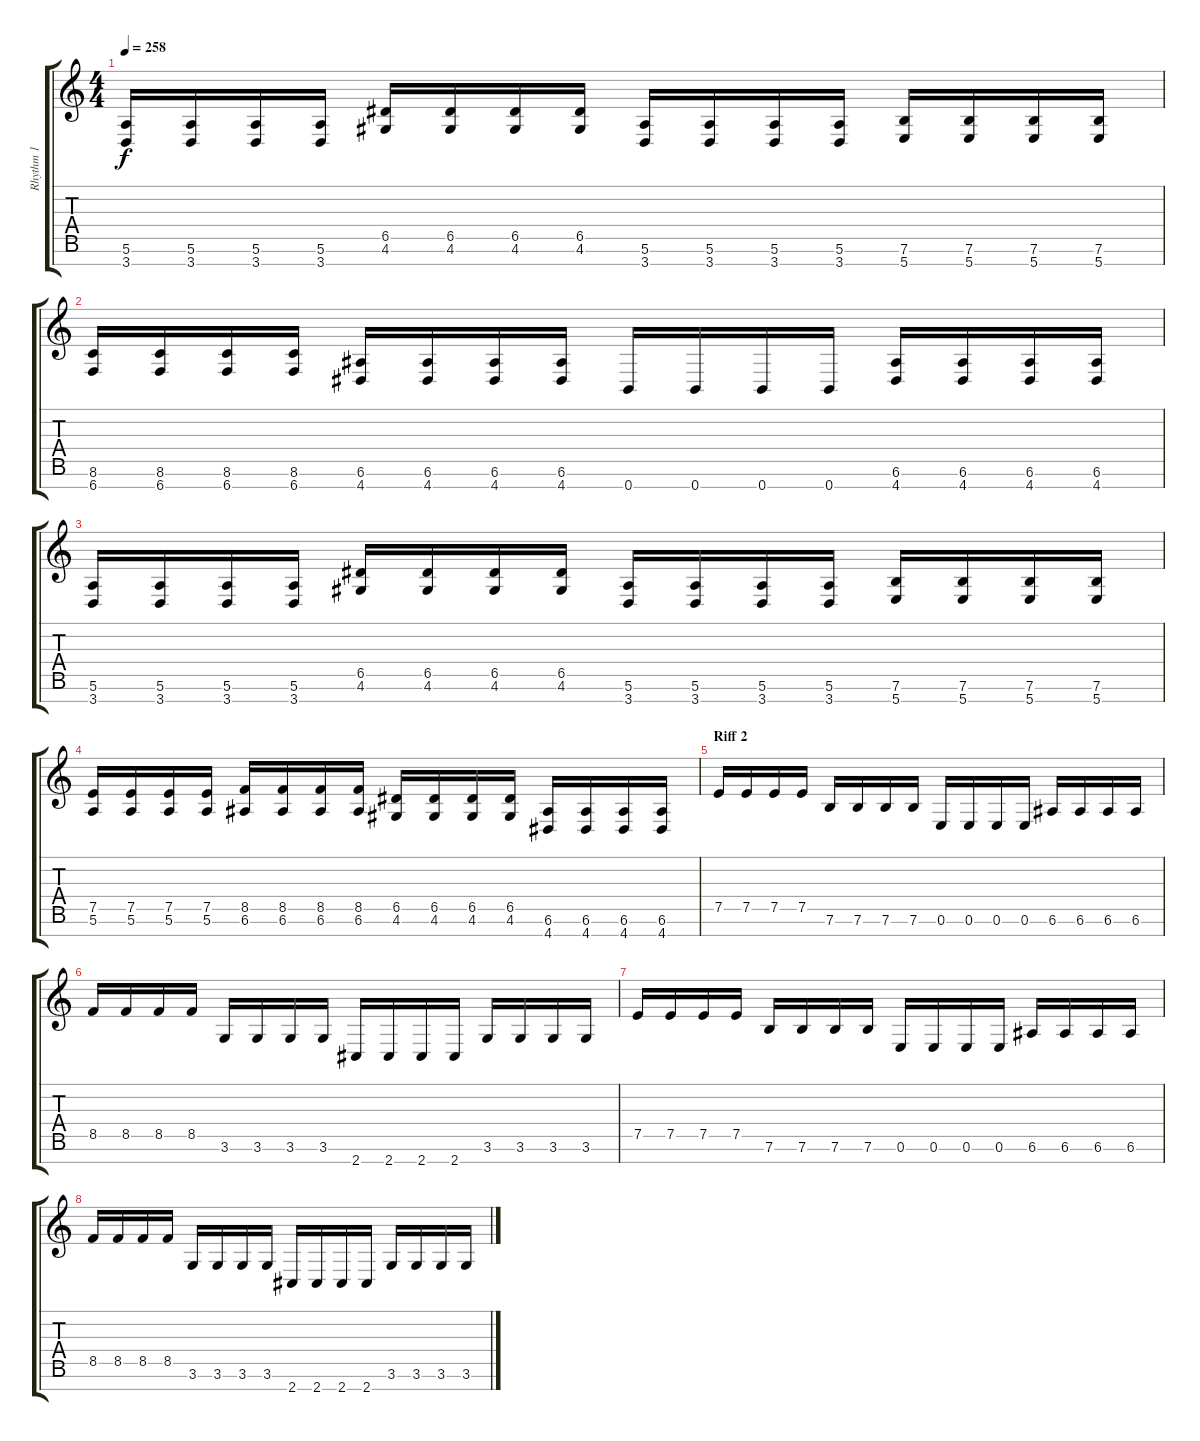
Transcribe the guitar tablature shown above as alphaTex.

\track ("Rhythm 1" "Rhythm 1") {instrument distortionguitar}
\staff {score tabs}
\tuning (E4 B3 G3 D3 A2 E2 B1) {hide}
\ts (4 4)
\tempo 258
\clef g2
\ks c
(5.6 3.7).16{dy f} (5.6 3.7).16 (5.6 3.7).16 (5.6 3.7).16 (6.5 4.6).16 (6.5 4.6).16 (6.5 4.6).16 (6.5 4.6).16 (5.6 3.7).16 (5.6 3.7).16 (5.6 3.7).16 (5.6 3.7).16 (7.6 5.7).16 (7.6 5.7).16 (7.6 5.7).16 (7.6 5.7).16 |
(8.6 6.7).16 (8.6 6.7).16 (8.6 6.7).16 (8.6 6.7).16 (6.6 4.7).16 (6.6 4.7).16 (6.6 4.7).16 (6.6 4.7).16 0.7.16 0.7.16 0.7.16 0.7.16 (6.6 4.7).16 (6.6 4.7).16 (6.6 4.7).16 (6.6 4.7).16 |
(5.6 3.7).16 (5.6 3.7).16 (5.6 3.7).16 (5.6 3.7).16 (6.5 4.6).16 (6.5 4.6).16 (6.5 4.6).16 (6.5 4.6).16 (5.6 3.7).16 (5.6 3.7).16 (5.6 3.7).16 (5.6 3.7).16 (7.6 5.7).16 (7.6 5.7).16 (7.6 5.7).16 (7.6 5.7).16 |
(7.5 5.6).16 (7.5 5.6).16 (7.5 5.6).16 (7.5 5.6).16 (8.5 6.6).16 (8.5 6.6).16 (8.5 6.6).16 (8.5 6.6).16 (6.5 4.6).16 (6.5 4.6).16 (6.5 4.6).16 (6.5 4.6).16 (6.6 4.7).16 (6.6 4.7).16 (6.6 4.7).16 (6.6 4.7).16 |
\section ("" "Riff 2")
7.5.16 7.5.16 7.5.16 7.5.16 7.6.16 7.6.16 7.6.16 7.6.16 0.6.16 0.6.16 0.6.16 0.6.16 6.6.16 6.6.16 6.6.16 6.6.16 |
8.5.16 8.5.16 8.5.16 8.5.16 3.6.16 3.6.16 3.6.16 3.6.16 2.7.16 2.7.16 2.7.16 2.7.16 3.6.16 3.6.16 3.6.16 3.6.16 |
7.5.16 7.5.16 7.5.16 7.5.16 7.6.16 7.6.16 7.6.16 7.6.16 0.6.16 0.6.16 0.6.16 0.6.16 6.6.16 6.6.16 6.6.16 6.6.16 |
8.5.16 8.5.16 8.5.16 8.5.16 3.6.16 3.6.16 3.6.16 3.6.16 2.7.16 2.7.16 2.7.16 2.7.16 3.6.16 3.6.16 3.6.16 3.6.16
